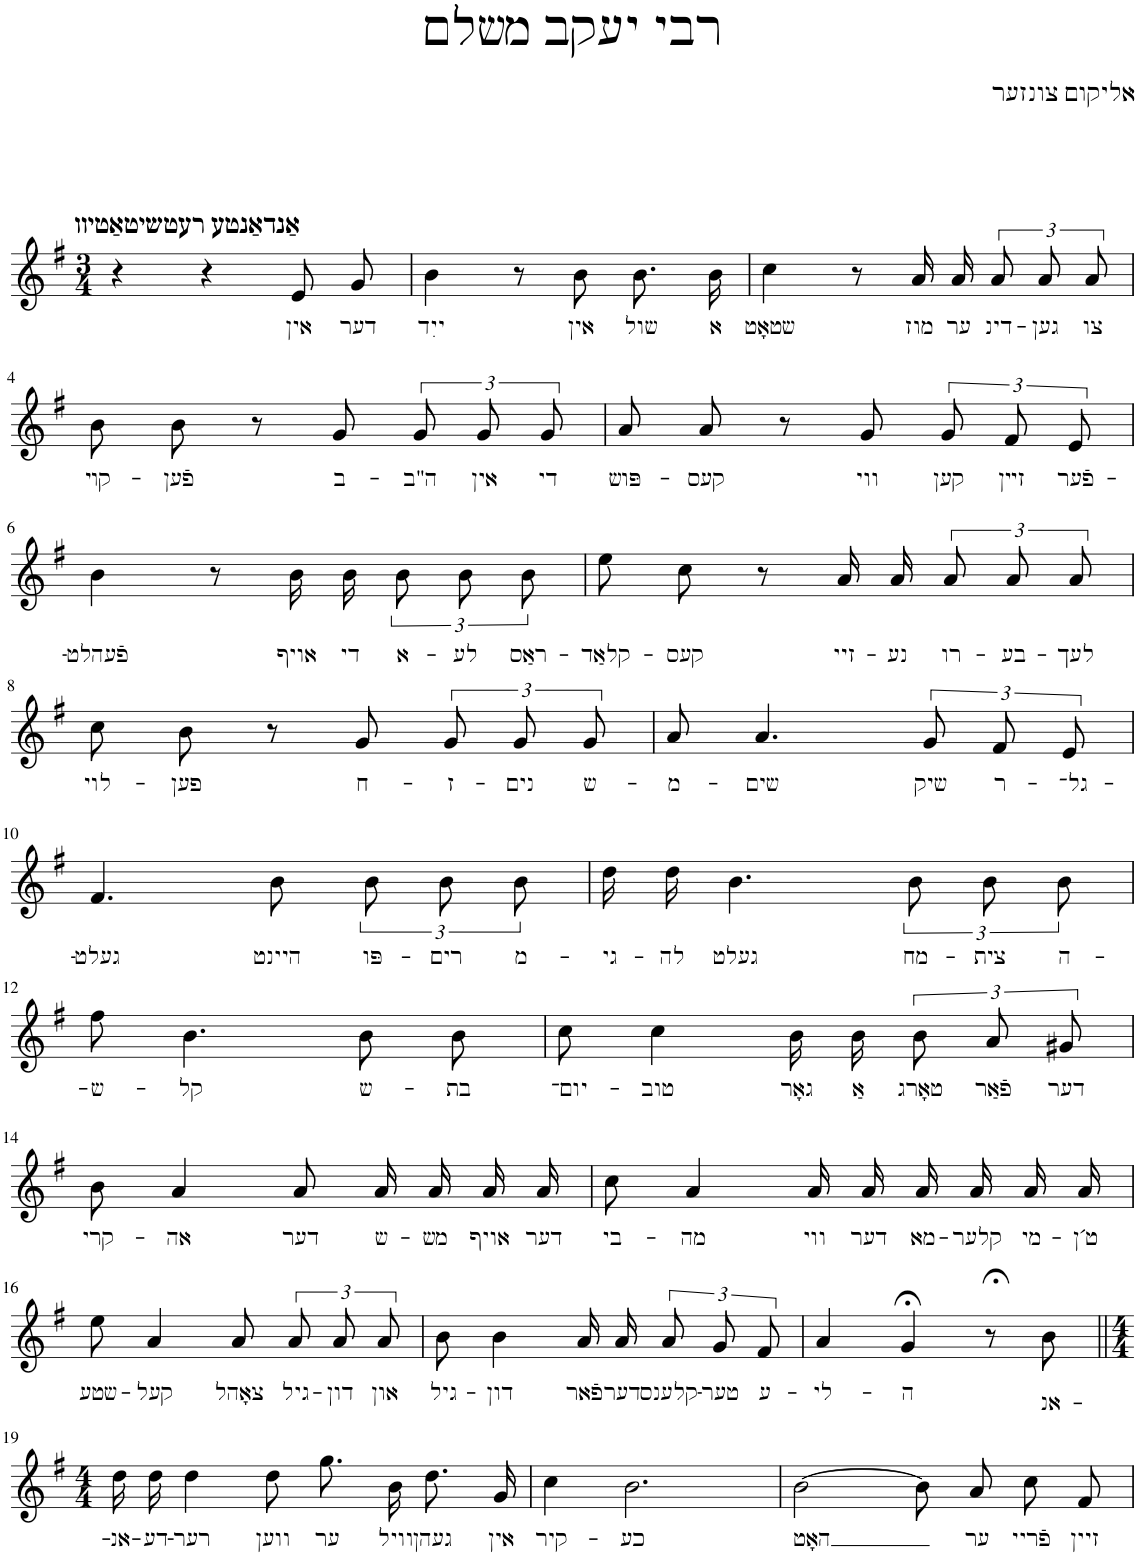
**kern	**text
*part1	*part1
*staff1	*staff1
*I"Piano	*
*I'Pno.	*
*clefG2	*
*k[f#]	*
*M3/4	*
=1	=1
!LO:TX:a:B:t=אַנדאַנטע רעטשיטאַטיװ	!
4r	.
4r	.
!	!LO:LY:b
8e/L	אין
!	!LO:LY:b
8g/J	דער
=2	=2
!	!LO:LY:b
4b\	ייִד
8r	.
!	!LO:LY:b
8b\	אין
!	!LO:LY:b
8.b\L	שול
!	!LO:LY:b
16b\Jk	א
=3	=3
!	!LO:LY:b
4cc\	שטאָט
8r	.
!	!LO:LY:b
16a/LL	מוז
!	!LO:LY:b
16a/JJ	ער
!	!LO:LY:b
12a/L	דינ-
!	!LO:LY:b
12a/	-גען
!	!LO:LY:b
12a/J	צו
!!LO:LB:g=z
=4	=4
!	!LO:LY:b
8b\L	קױ-
!	!LO:LY:b
8b\J	-פֿען
8r	.
!	!LO:LY:b
8g/	ב-
!	!LO:LY:b
12g/L	-ה"ב
!	!LO:LY:b
12g/	אין
!	!LO:LY:b
12g/J	די
=5	=5
!	!LO:LY:b
8a/L	פּוש-
!	!LO:LY:b
8a/J	-קעס
8r	.
!	!LO:LY:b
8g/	ווי
!	!LO:LY:b
12g/L	קען
!	!LO:LY:b
12f#/	זײן
!	!LO:LY:b
12e/J	פֿער-
!!LO:LB:g=z
=6	=6
!	!LO:LY:b
4b\	-פֿעהלט
8r	.
!	!LO:LY:b
16b\LL	אויף
!	!LO:LY:b
16b\JJ	די
!	!LO:LY:b
12b\L	א-
!	!LO:LY:b
12b\	-לע
!	!LO:LY:b
12b\J	ראַס-
=7	=7
!	!LO:LY:b
8ee\L	קלאַד-
!	!LO:LY:b
8cc\J	-קעס
8r	.
!	!LO:LY:b
16a/LL	זיי-
!	!LO:LY:b
16a/JJ	-נע
!	!LO:LY:b
12a/L	רו-
!	!LO:LY:b
12a/	-בע-
!	!LO:LY:b
12a/J	-לעך
!!LO:LB:g=z
=8	=8
!	!LO:LY:b
8cc\L	לוי-
!	!LO:LY:b
8b\J	-פען
8r	.
!	!LO:LY:b
8g/	ח-
!	!LO:LY:b
12g/L	-ז-
!	!LO:LY:b
12g/	-נים
!	!LO:LY:b
12g/J	ש-
=9	=9
!	!LO:LY:b
8a/	-מ-
!	!LO:LY:b
4.a/	-שים
!	!LO:LY:b
12g/L	שיק
!	!LO:LY:b
12f#/	ר-
!	!LO:LY:b
12e/J	-גל־-
!!LO:LB:g=z
=10	=10
!	!LO:LY:b
4.f#/	-געלט
!	!LO:LY:b
8b\	היינט
!	!LO:LY:b
12b\L	פּו-
!	!LO:LY:b
12b\	-רים
!	!LO:LY:b
12b\J	מ-
=11	=11
!	!LO:LY:b
16dd\LL	-גי-
!	!LO:LY:b
16dd\JJ	-לה
!	!LO:LY:b
4.b\	געלט
!	!LO:LY:b
12b\L	מח-
!	!LO:LY:b
12b\	-צית
!	!LO:LY:b
12b\J	ה-
!!LO:LB:g=z
=12	=12
!	!LO:LY:b
8ff#\	-ש-
!	!LO:LY:b
4.b\	-קל
!	!LO:LY:b
8b\L	ש-
!	!LO:LY:b
8b\J	-בת
=13	=13
!	!LO:LY:b
8cc\	יום־-
!	!LO:LY:b
4cc\	-טוב
!	!LO:LY:b
16b\LL	גאָר
!	!LO:LY:b
16b\JJ	אַ
!	!LO:LY:b
12b/L	טאָרג
!	!LO:LY:b
12a/	פֿאַר
!	!LO:LY:b
12g#X/J	דער
!!LO:LB:g=z
=14	=14
!	!LO:LY:b
8b\	קרי-
!	!LO:LY:b
4a/	-אה
!	!LO:LY:b
8a/	דער
!	!LO:LY:b
16a/LL	ש-
!	!LO:LY:b
16a/J	-מש
!	!LO:LY:b
16a/L	אויף
!	!LO:LY:b
16a/JJ	דער
=15	=15
!	!LO:LY:b
8cc\	בי-
!	!LO:LY:b
4a/	-מה
!	!LO:LY:b
16a/LL	ווי
!	!LO:LY:b
16a/JJ	דער
!	!LO:LY:b
16a/LL	מא-
!	!LO:LY:b
16a/J	-קלער
!	!LO:LY:b
16a/L	מי-
!	!LO:LY:b
16a/JJ	-ט´ן
!!LO:LB:g=z
=16	=16
!	!LO:LY:b
8ee\	שטע-
!	!LO:LY:b
4a/	-קעל
!	!LO:LY:b
8a/	צאָהל
!	!LO:LY:b
12a/L	גיל-
!	!LO:LY:b
12a/	-דון
!	!LO:LY:b
12a/J	און
=17	=17
!	!LO:LY:b
8b\	גיל-
!	!LO:LY:b
4b\	-דון
!	!LO:LY:b
16a/LL	פֿאר
!	!LO:LY:b
16a/JJ	דער
!	!LO:LY:b
12a/L	קלענס-
!	!LO:LY:b
12g/	-טער
!	!LO:LY:b
12f#/J	ע-
=18	=18
!	!LO:LY:b
4a/	-לי-
!	!LO:LY:b
4g;</	-ה
8r;<	.
!	!LO:LY:b
8b\	אנ-
!!LO:LB:g=z
=19||	=19||
*M4/4	*
!	!LO:LY:b
16dd\LL	אנ-
!	!LO:LY:b
16dd\JJ	-דע-
!	!LO:LY:b
4dd\	-רער
!	!LO:LY:b
8dd\	ווען
!	!LO:LY:b
8.gg\L	ער
!	!LO:LY:b
16b\Jk	וויל
!	!LO:LY:b
8.dd\L	געהן
!	!LO:LY:b
16g\Jk	אין
=20	=20
!	!LO:LY:b
4cc\	קיר-
!	!LO:LY:b
2.b\	-כע
=21	=21
!	!LO:LY:b
[2b\	האָט
8b/L]	.
!	!LO:LY:b
8a/J	ער
!	!LO:LY:b
8cc/L	פֿריי
!	!LO:LY:b
8f#/J	זיין
=	=
*-	*-
